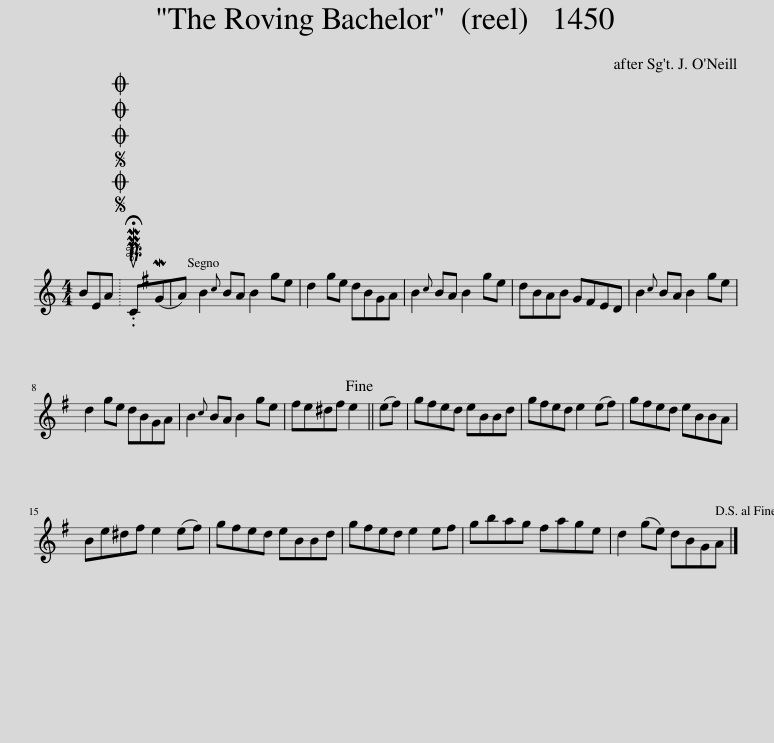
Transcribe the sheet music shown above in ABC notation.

X:1
L:1/8
M:4/4
I:linebreak $
K:C
V:1 treble
V:1
 BEA |SOSOOO .!fermata!PMTuC(MGA) | B2{c} BA B2 ge | d2 ge dBGA | B2{c} BA B2 ge | %5
 dBAB G^FED | B2{c} BA B2 ge |$ d2 ge dBGA | B2{c} BA B2 ge | ^fe^df e2!fine! || %10
 (e^f) | g^fed eBBd | g^fed e2 (ef) | g^fed eBBA |$ Be^d^f e2 (ef) | %15
 g^fed eBBd | g^fed e2 ef | gbag ^fage | d2 (ge) dBGA |] %19
